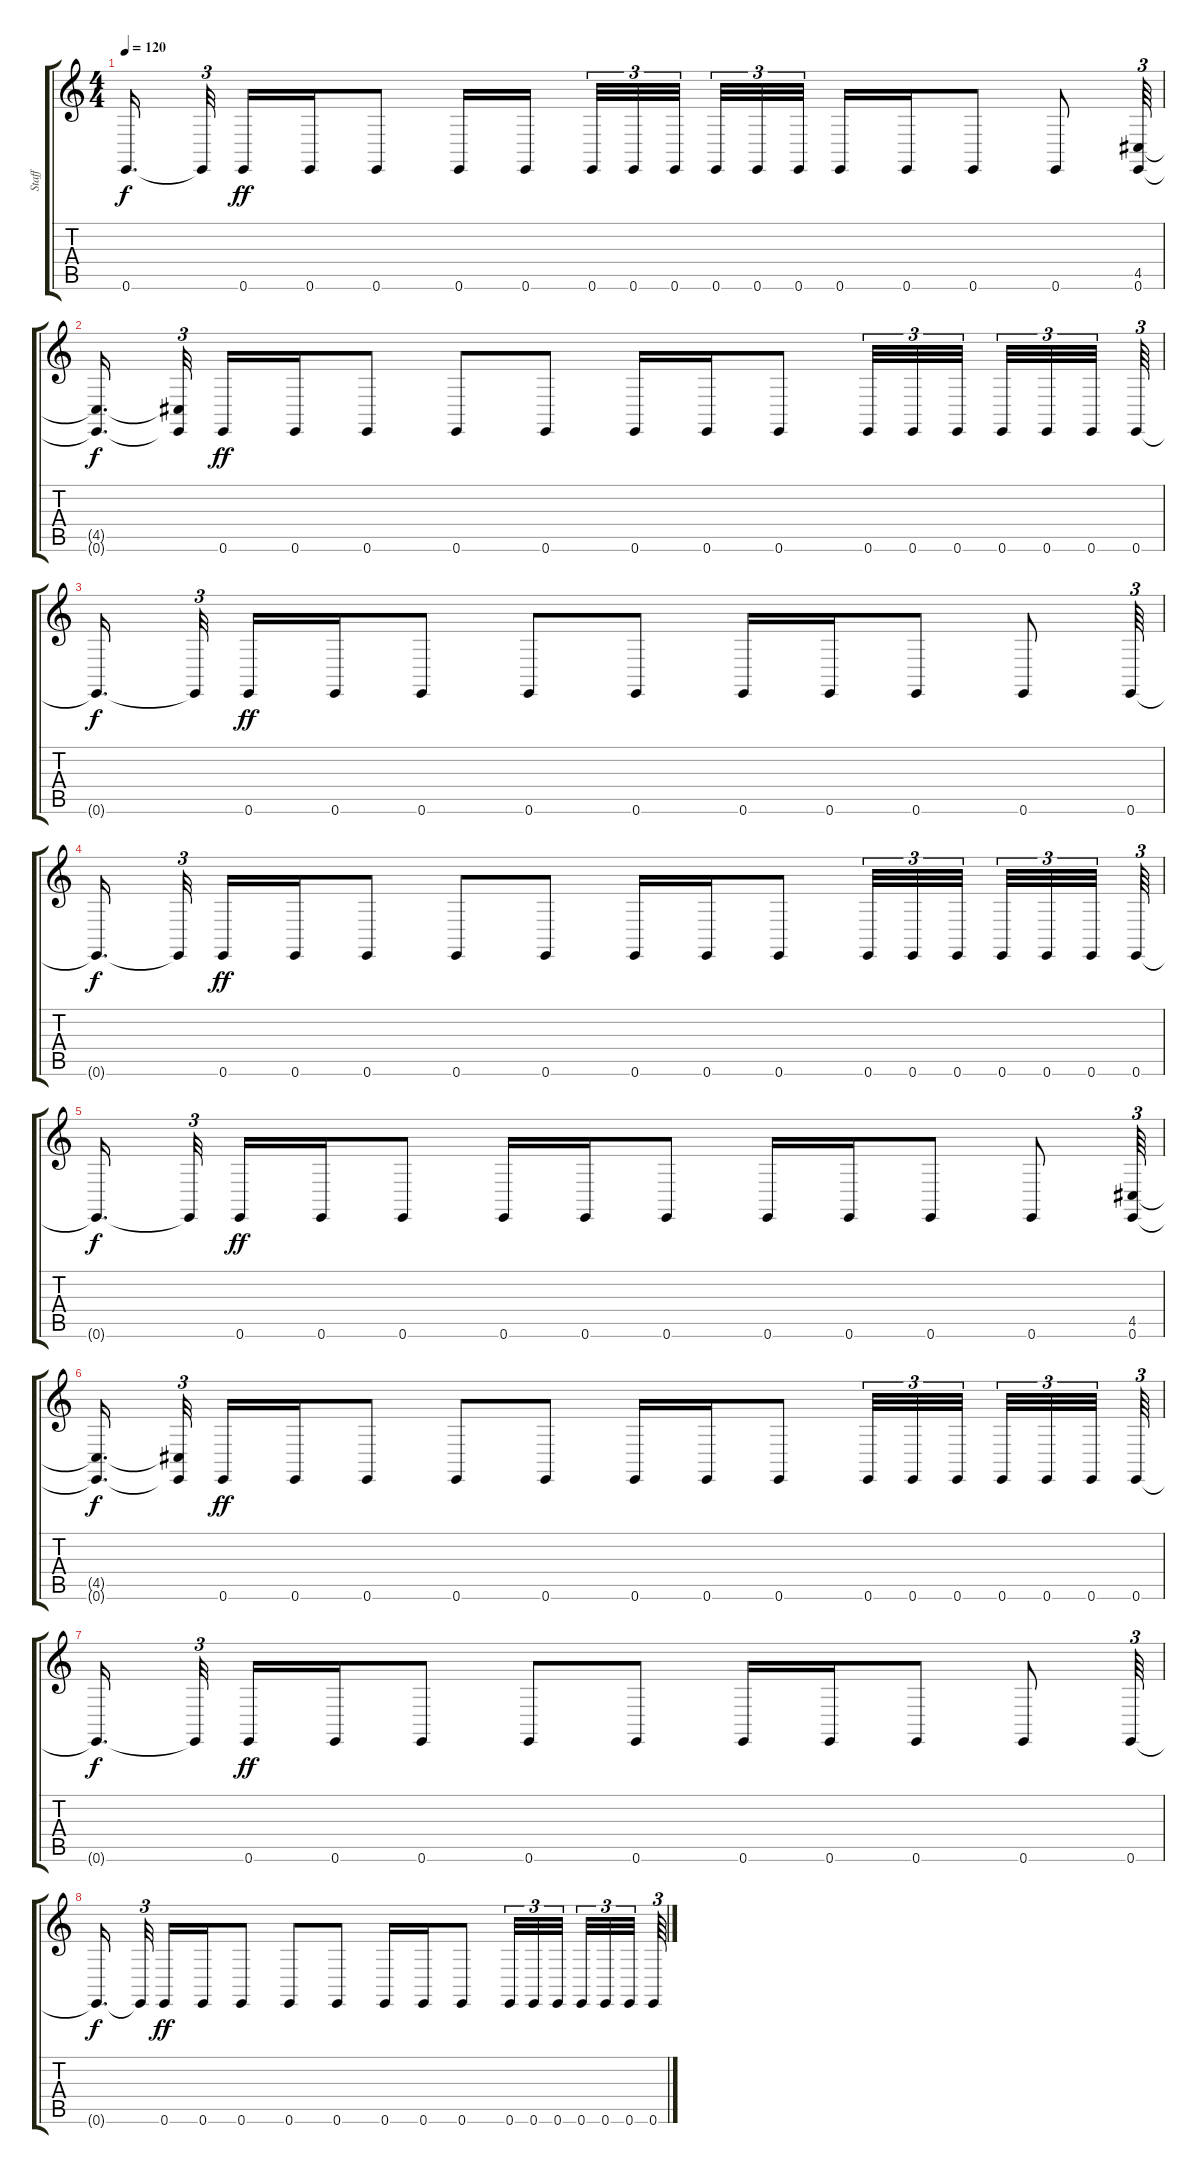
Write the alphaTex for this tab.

\track ("Staff" "Staff") {instrument acousticgrandpiano}
\staff {score tabs}
\tuning (E4 B3 G3 D3 A2 E2) {hide}
\ts (4 4)
\tempo 120
\clef g2
\ks c
0.6{t}.16{d dy f beam splitsecondary} 0.6{t}.32{tu (3 2) beam splitsecondary} 0.6.16{dy ff} 0.6.16 0.6.8 0.6.16 0.6.16{beam splitsecondary} 0.6.32{tu (3 2)} 0.6.32{tu (3 2)} 0.6.32{tu (3 2) beam splitsecondary} 0.6.32{tu (3 2)} 0.6.32{tu (3 2)} 0.6.32{tu (3 2) beam splitsecondary} 0.6.16 0.6.16 0.6.8 0.6.8 (4.5 0.6).64{tu (3 2)} |
(4.5{t} 0.6{t}).16{d dy f beam splitsecondary} (4.5{t} 0.6{t}).32{tu (3 2) beam splitsecondary} 0.6.16{dy ff} 0.6.16 0.6.8 0.6.8 0.6.8 0.6.16 0.6.16 0.6.8 0.6.32{tu (3 2)} 0.6.32{tu (3 2)} 0.6.32{tu (3 2) beam splitsecondary} 0.6.32{tu (3 2)} 0.6.32{tu (3 2)} 0.6.32{tu (3 2) beam splitsecondary} 0.6.64{tu (3 2)} |
0.6{t}.16{d dy f beam splitsecondary} 0.6{t}.32{tu (3 2) beam splitsecondary} 0.6.16{dy ff} 0.6.16 0.6.8 0.6.8 0.6.8 0.6.16 0.6.16 0.6.8 0.6.8 0.6.64{tu (3 2)} |
0.6{t}.16{d dy f beam splitsecondary} 0.6{t}.32{tu (3 2) beam splitsecondary} 0.6.16{dy ff} 0.6.16 0.6.8 0.6.8 0.6.8 0.6.16 0.6.16 0.6.8 0.6.32{tu (3 2)} 0.6.32{tu (3 2)} 0.6.32{tu (3 2) beam splitsecondary} 0.6.32{tu (3 2)} 0.6.32{tu (3 2)} 0.6.32{tu (3 2) beam splitsecondary} 0.6.64{tu (3 2)} |
0.6{t}.16{d dy f beam splitsecondary} 0.6{t}.32{tu (3 2) beam splitsecondary} 0.6.16{dy ff} 0.6.16 0.6.8 0.6.16 0.6.16 0.6.8 0.6.16 0.6.16 0.6.8 0.6.8 (4.5 0.6).64{tu (3 2)} |
(4.5{t} 0.6{t}).16{d dy f beam splitsecondary} (4.5{t} 0.6{t}).32{tu (3 2) beam splitsecondary} 0.6.16{dy ff} 0.6.16 0.6.8 0.6.8 0.6.8 0.6.16 0.6.16 0.6.8 0.6.32{tu (3 2)} 0.6.32{tu (3 2)} 0.6.32{tu (3 2) beam splitsecondary} 0.6.32{tu (3 2)} 0.6.32{tu (3 2)} 0.6.32{tu (3 2) beam splitsecondary} 0.6.64{tu (3 2)} |
0.6{t}.16{d dy f beam splitsecondary} 0.6{t}.32{tu (3 2) beam splitsecondary} 0.6.16{dy ff} 0.6.16 0.6.8 0.6.8 0.6.8 0.6.16 0.6.16 0.6.8 0.6.8 0.6.64{tu (3 2)} |
0.6{t}.16{d dy f beam splitsecondary} 0.6{t}.32{tu (3 2) beam splitsecondary} 0.6.16{dy ff} 0.6.16 0.6.8 0.6.8 0.6.8 0.6.16 0.6.16 0.6.8 0.6.32{tu (3 2)} 0.6.32{tu (3 2)} 0.6.32{tu (3 2) beam splitsecondary} 0.6.32{tu (3 2)} 0.6.32{tu (3 2)} 0.6.32{tu (3 2) beam splitsecondary} 0.6.64{tu (3 2)}
